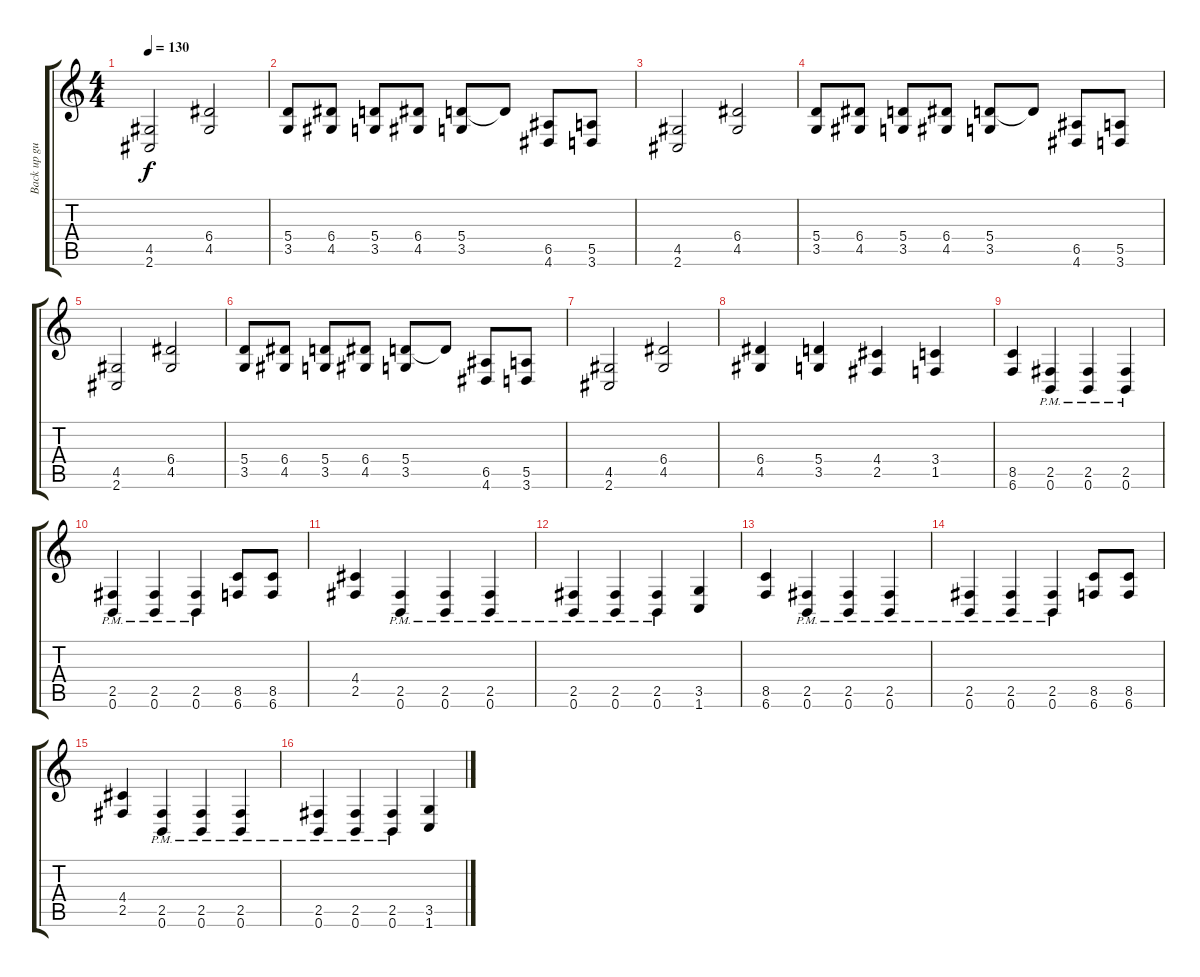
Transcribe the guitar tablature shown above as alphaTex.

\track ("Back up guits (R)" "Back up gu") {instrument overdrivenguitar}
\staff {score tabs}
\tuning (B3 Gb3 D3 A2 E2 B1) {hide}
\ts (4 4)
\tempo 130
\clef g2
\ks c
(4.5 2.6).2{dy f} (6.4 4.5).2 |
(5.4 3.5).8 (6.4 4.5).8 (5.4 3.5).8 (6.4 4.5).8 (5.4 3.5).8 5.4{t}.8 (6.5 4.6).8 (5.5 3.6).8 |
(4.5 2.6).2 (6.4 4.5).2 |
(5.4 3.5).8 (6.4 4.5).8 (5.4 3.5).8 (6.4 4.5).8 (5.4 3.5).8 5.4{t}.8 (6.5 4.6).8 (5.5 3.6).8 |
(4.5 2.6).2 (6.4 4.5).2 |
(5.4 3.5).8 (6.4 4.5).8 (5.4 3.5).8 (6.4 4.5).8 (5.4 3.5).8 5.4{t}.8 (6.5 4.6).8 (5.5 3.6).8 |
(4.5 2.6).2 (6.4 4.5).2 |
(6.4 4.5).4 (5.4 3.5).4 (4.4 2.5).4 (3.4 1.5).4 |
(8.5 6.6).4 (2.5{pm} 0.6{pm}).4 (2.5{pm} 0.6{pm}).4 (2.5{pm} 0.6{pm}).4 |
(2.5{pm} 0.6{pm}).4 (2.5{pm} 0.6{pm}).4 (2.5{pm} 0.6{pm}).4 (8.5 6.6).8 (8.5 6.6).8 |
(4.4 2.5).4 (2.5{pm} 0.6{pm}).4 (2.5{pm} 0.6{pm}).4 (2.5{pm} 0.6{pm}).4 |
(2.5{pm} 0.6{pm}).4 (2.5{pm} 0.6{pm}).4 (2.5{pm} 0.6{pm}).4 (3.5 1.6).4 |
(8.5 6.6).4 (2.5{pm} 0.6{pm}).4 (2.5{pm} 0.6{pm}).4 (2.5{pm} 0.6{pm}).4 |
(2.5{pm} 0.6{pm}).4 (2.5{pm} 0.6{pm}).4 (2.5{pm} 0.6{pm}).4 (8.5 6.6).8 (8.5 6.6).8 |
(4.4 2.5).4 (2.5{pm} 0.6{pm}).4 (2.5{pm} 0.6{pm}).4 (2.5{pm} 0.6{pm}).4 |
(2.5{pm} 0.6{pm}).4 (2.5{pm} 0.6{pm}).4 (2.5{pm} 0.6{pm}).4 (3.5 1.6).4
